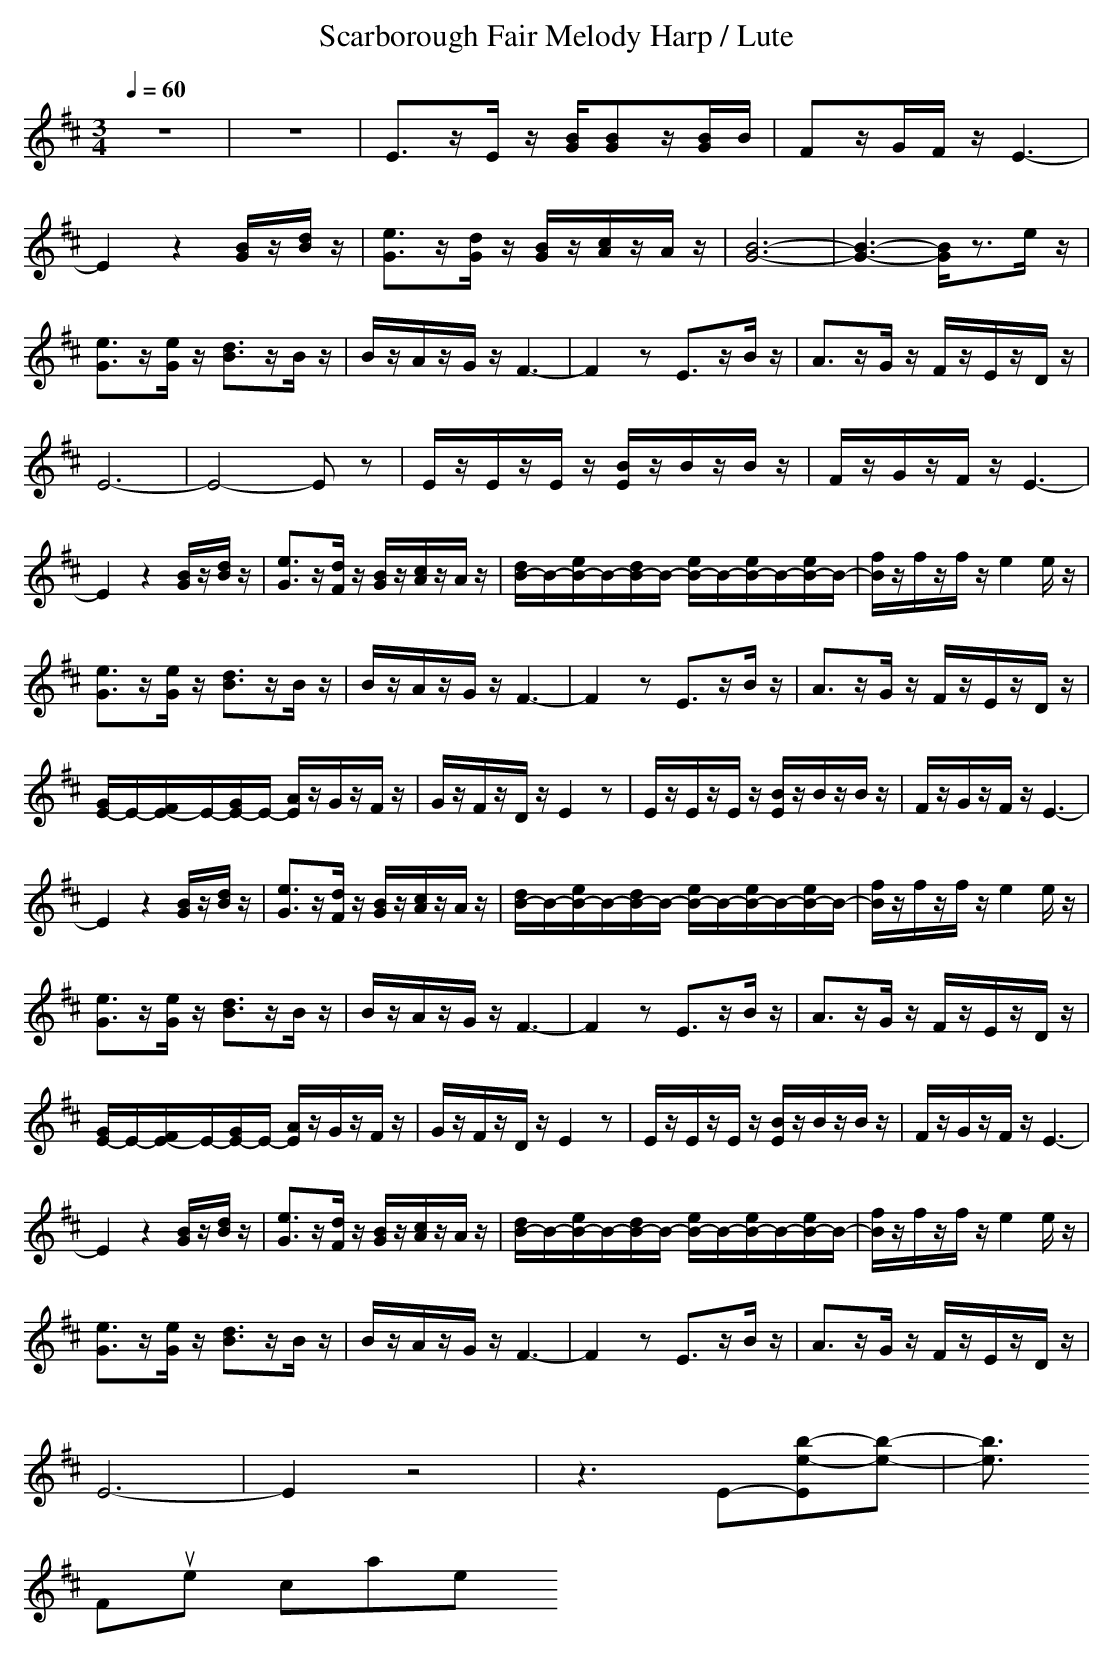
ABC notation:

X:1
T: Scarborough Fair Melody Harp / Lute
M: 3/4
L: 1/8
Q:1/4=60
K:D
V:1
z6|z6|E3/2z/2E/2z/2 [B/2G/2][BG]z/2[B/2G/2]B/2|Fz/2G/2F/2z/2 E3-|
E2z2[B/2G/2]z/2[d/2B/2]z/2|[e3/2G3/2]z/2[d/2G/2]z/2 [B/2G/2]z/2[c/2A/2]z/2A/2z/2|[B6-G6-]|[B3-G3-] [B/2G/2]z3/2e/2z/2|
[e3/2G3/2]z/2[e/2G/2]z/2 [d3/2B3/2]z/2B/2z/2|B/2z/2A/2z/2G/2z/2 F3-|F2z E3/2z/2B/2z/2|A3/2z/2G/2z/2 F/2z/2E/2z/2D/2z/2|
E6-|E4-Ez|E/2z/2E/2z/2E/2z/2 [B/2E/2]z/2B/2z/2B/2z/2|F/2z/2G/2z/2F/2z/2 E3-|
E2z2[B/2G/2]z/2[d/2B/2]z/2|[e3/2G3/2]z/2[d/2F/2]z/2 [B/2G/2]z/2[c/2A/2]z/2A/2z/2|[d/2B/2-]B/2-[e/2B/2-]B/2-[d/2B/2-]B/2- [e/2B/2-]B/2-[e/2B/2-]B/2-[e/2B/2-]B/2-|[f/2B/2]z/2f/2z/2f/2z/2 e2e/2z/2|
[e3/2G3/2]z/2[e/2G/2]z/2 [d3/2B3/2]z/2B/2z/2|B/2z/2A/2z/2G/2z/2 F3-|F2z E3/2z/2B/2z/2|A3/2z/2G/2z/2 F/2z/2E/2z/2D/2z/2|
[G/2E/2-]E/2-[F/2E/2-]E/2-[G/2E/2-]E/2- [A/2E/2]z/2G/2z/2F/2z/2|G/2z/2F/2z/2D/2z/2 E2z|E/2z/2E/2z/2E/2z/2 [B/2E/2]z/2B/2z/2B/2z/2|F/2z/2G/2z/2F/2z/2 E3-|
E2z2[B/2G/2]z/2[d/2B/2]z/2|[e3/2G3/2]z/2[d/2F/2]z/2 [B/2G/2]z/2[c/2A/2]z/2A/2z/2|[d/2B/2-]B/2-[e/2B/2-]B/2-[d/2B/2-]B/2- [e/2B/2-]B/2-[e/2B/2-]B/2-[e/2B/2-]B/2-|[f/2B/2]z/2f/2z/2f/2z/2 e2e/2z/2|
[e3/2G3/2]z/2[e/2G/2]z/2 [d3/2B3/2]z/2B/2z/2|B/2z/2A/2z/2G/2z/2 F3-|F2z E3/2z/2B/2z/2|A3/2z/2G/2z/2 F/2z/2E/2z/2D/2z/2|
[G/2E/2-]E/2-[F/2E/2-]E/2-[G/2E/2-]E/2- [A/2E/2]z/2G/2z/2F/2z/2|G/2z/2F/2z/2D/2z/2 E2z|E/2z/2E/2z/2E/2z/2 [B/2E/2]z/2B/2z/2B/2z/2|F/2z/2G/2z/2F/2z/2 E3-|
E2z2[B/2G/2]z/2[d/2B/2]z/2|[e3/2G3/2]z/2[d/2F/2]z/2 [B/2G/2]z/2[c/2A/2]z/2A/2z/2|[d/2B/2-]B/2-[e/2B/2-]B/2-[d/2B/2-]B/2- [e/2B/2-]B/2-[e/2B/2-]B/2-[e/2B/2-]B/2-|[f/2B/2]z/2f/2z/2f/2z/2 e2e/2z/2|
[e3/2G3/2]z/2[e/2G/2]z/2 [d3/2B3/2]z/2B/2z/2|B/2z/2A/2z/2G/2z/2 F3-|F2z E3/2z/2B/2z/2|A3/2z/2G/2z/2 F/2z/2E/2z/2D/2z/2|
E6-|E2z4|z3 E-[b-e-E][b-e-]|[b3/2e3/2]
Flute / clarinet 1
